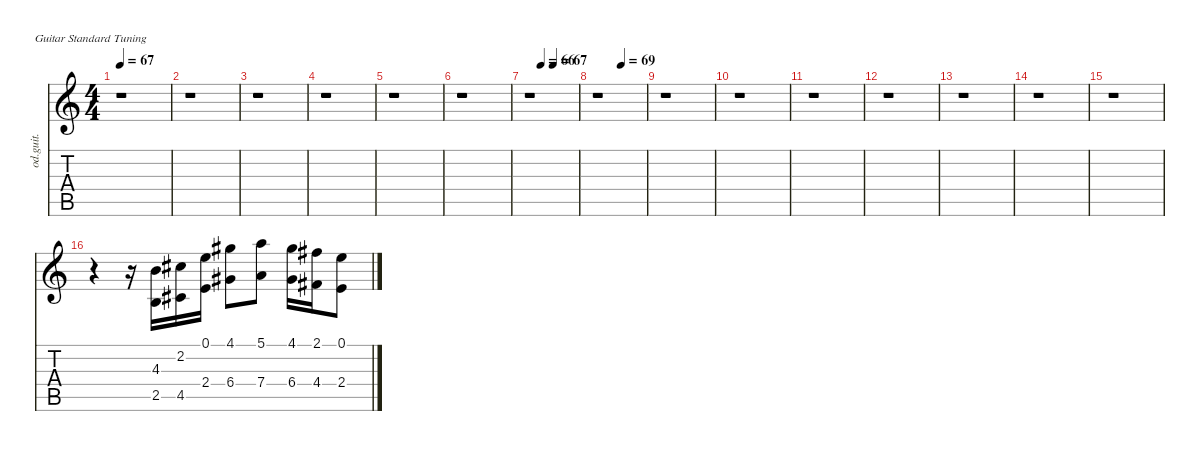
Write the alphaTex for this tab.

\defaultSystemsLayout 4
\hideDynamics
\bracketExtendMode nobrackets
\otherSystemsTrackNameOrientation horizontal
\track ("Track 14" "od.guit.") {instrument overdrivenguitar}
\staff {score tabs}
\tuning (E4 B3 G3 D3 A2 E2)
\ts (4 4)
\tempo 67
\clef g2
\ks c
r.1{dy ff beam Down} |
r.1{beam Down} |
r.1{beam Down} |
r.1{beam Down} |
r.1{beam Down} |
r.1{beam Down} |
\tempo (66 0.25)
\tempo (67 0.5)
r.1{beam Down} |
\tempo (69 0.5)
r.1{beam Down} |
r.1{beam Down} |
r.1{beam Down} |
r.1{beam Down} |
r.1{beam Down} |
r.1{beam Down} |
r.1{beam Down} |
r.1{beam Down} |
r.4{beam Down} r.16{beam Down} (4.3 2.5).16{beam Up} (2.2{acc #} 4.5{acc #}).16{beam Up} (0.1 2.4).16{beam Up} (4.1{acc #} 6.4{acc #}).8{beam Down} (5.1 7.4).8{beam Down} (4.1{acc #} 6.4{acc #}).16{beam Down} (2.1{acc #} 4.4{acc #}).16{beam Down} (0.1 2.4).8{beam Down}
